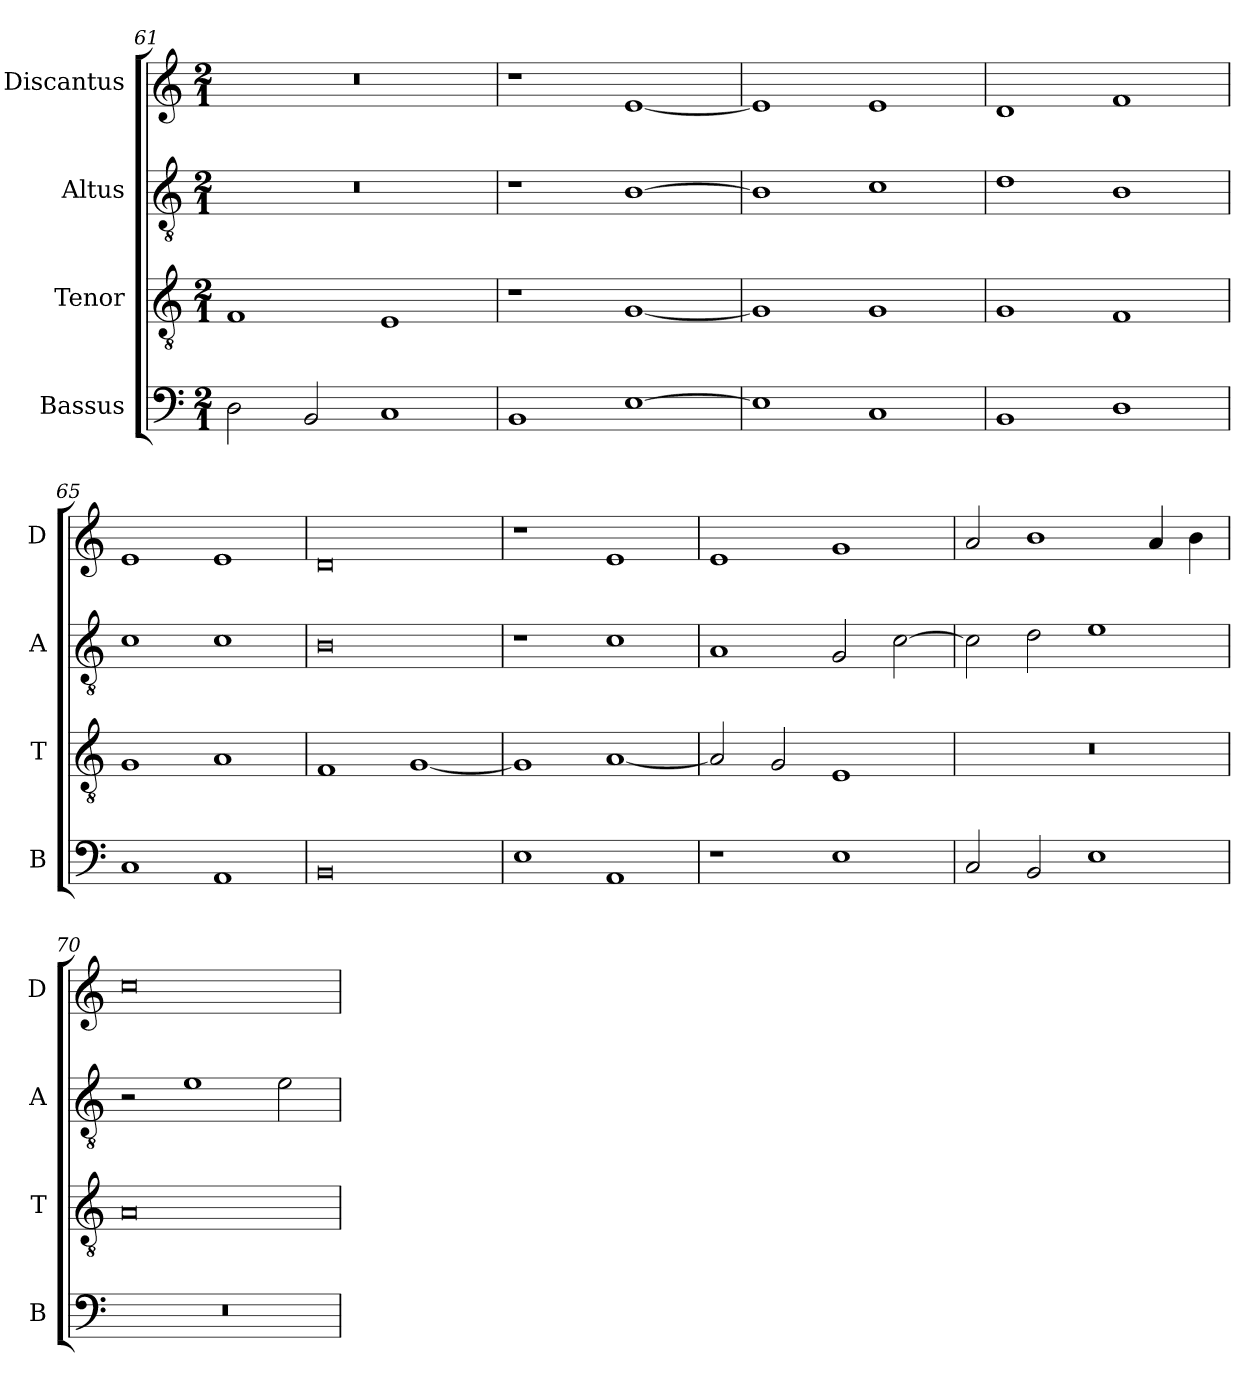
**kern	**kern	**kern	**kern
*part4	*part3	*part2	*part1
*staff4	*staff3	*staff2	*staff1
*I"Bassus	*I"Tenor	*I"Altus	*I"Discantus
*I'B	*I'T	*I'A	*I'D
*clefF4	*clefGv2	*clefGv2	*clefG2
*k[]	*k[]	*k[]	*k[]
*M2/1	*M2/1	*M2/1	*M2/1
=61	=61	=61	=61
2D\	1F	0r	0r
2BB/	.	.	.
1C	1E	.	.
=62	=62	=62	=62
1BB	1r	1r	1r
[1E	[1G	[1B	[1e
=63	=63	=63	=63
1E]	1G]	1B]	1e]
1C	1G	1c	1e
=64	=64	=64	=64
1BB	1G	1d	1d
1D	1F	1B	1f
=65	=65	=65	=65
1C	1G	1c	1e
1AA	1A	1c	1e
=66	=66	=66	=66
0BB	1F	0B	0d
.	[1G	.	.
=67	=67	=67	=67
1E	1G]	1r	1r
1AA	[1A	1c	1e
=68	=68	=68	=68
1r	2A/]	1A	1e
.	2G/	.	.
1E	1E	2G/	1g
.	.	[2c\	.
=69	=69	=69	=69
2C/	0r	2c\]	2a/
2BB/	.	2d\	1b
1E	.	1e	.
.	.	.	4a/
.	.	.	4b\
=70	=70	=70	=70
0r	0A	2r	0cc
.	.	1e	.
.	.	2e\	.
=	=	=	=
*-	*-	*-	*-
